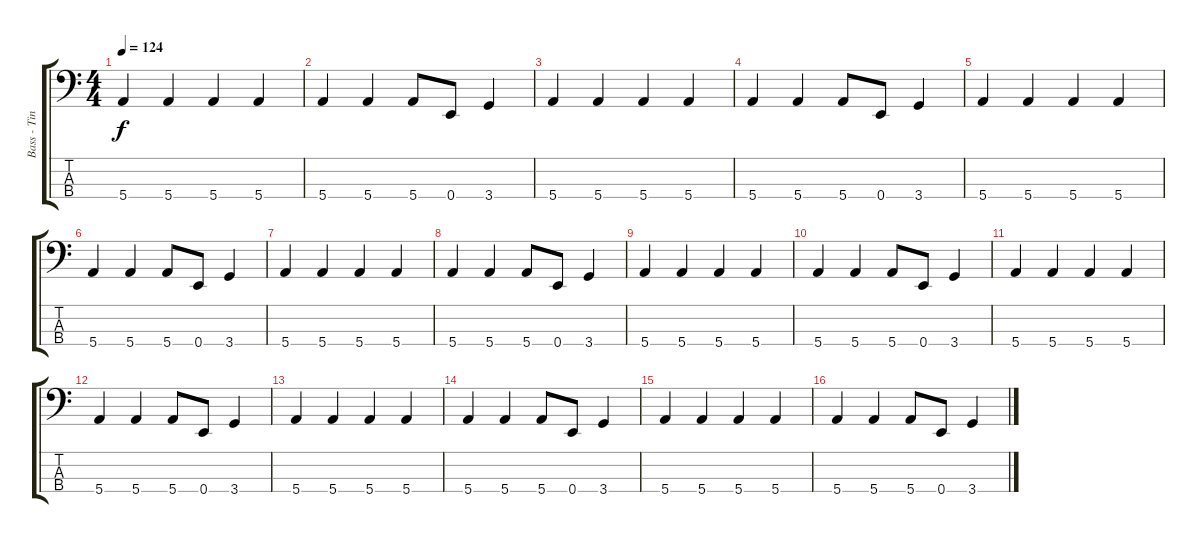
\track ("Bass - Tina Weymouth" "Bass - Tin") {instrument electricbassfinger}
\staff {score tabs}
\tuning (G2 D2 A1 E1) {hide}
\ts (4 4)
\tempo 124
\clef f4
\ks c
5.4.4{dy f instrument electricbassfinger} 5.4.4 5.4.4 5.4.4 |
5.4.4 5.4.4 5.4.8 0.4.8 3.4.4 |
5.4.4 5.4.4 5.4.4 5.4.4 |
5.4.4 5.4.4 5.4.8 0.4.8 3.4.4 |
5.4.4 5.4.4 5.4.4 5.4.4 |
5.4.4 5.4.4 5.4.8 0.4.8 3.4.4 |
5.4.4 5.4.4 5.4.4 5.4.4 |
5.4.4 5.4.4 5.4.8 0.4.8 3.4.4 |
5.4.4 5.4.4 5.4.4 5.4.4 |
5.4.4 5.4.4 5.4.8 0.4.8 3.4.4 |
5.4.4 5.4.4 5.4.4 5.4.4 |
5.4.4 5.4.4 5.4.8 0.4.8 3.4.4 |
5.4.4 5.4.4 5.4.4 5.4.4 |
5.4.4 5.4.4 5.4.8 0.4.8 3.4.4 |
5.4.4 5.4.4 5.4.4 5.4.4 |
5.4.4 5.4.4 5.4.8 0.4.8 3.4.4
